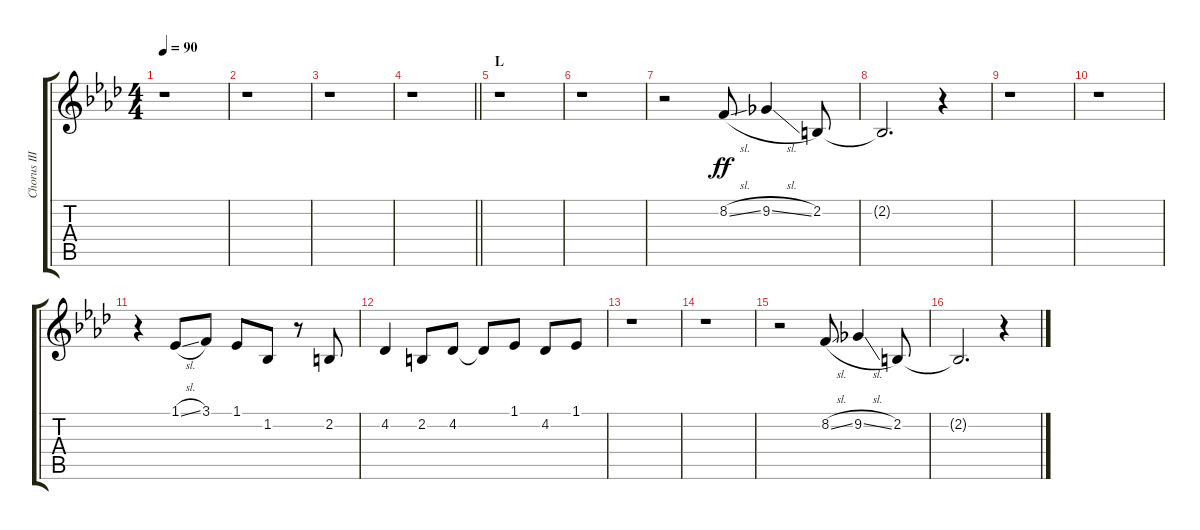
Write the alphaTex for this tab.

\track ("Chorus III" "Chorus III") {instrument voiceoohs}
\staff {score tabs}
\tuning (D4 A3 F3 C3 G2 D2) {hide}
\ts (4 4)
\tempo 90
\clef g2
\ks ab
r.1{dy ff} |
r.1 |
r.1 |
\barLineRight lightlight
r.1 |
\section ("" "L")
r.1 |
r.1 |
r.2 8.2{sl}.8 9.2{sl}.4 2.2.8 |
2.2{t}.2{d} r.4 |
r.1 |
r.1 |
r.4 1.1{sl}.8 3.1.8 1.1.8 1.2.8 r.8 2.2.8 |
4.2.4 2.2.8 4.2.8 4.2{t}.8 1.1.8 4.2.8 1.1.8 |
r.1 |
r.1 |
r.2 8.2{sl}.8 9.2{sl}.4 2.2.8 |
2.2{t}.2{d} r.4
